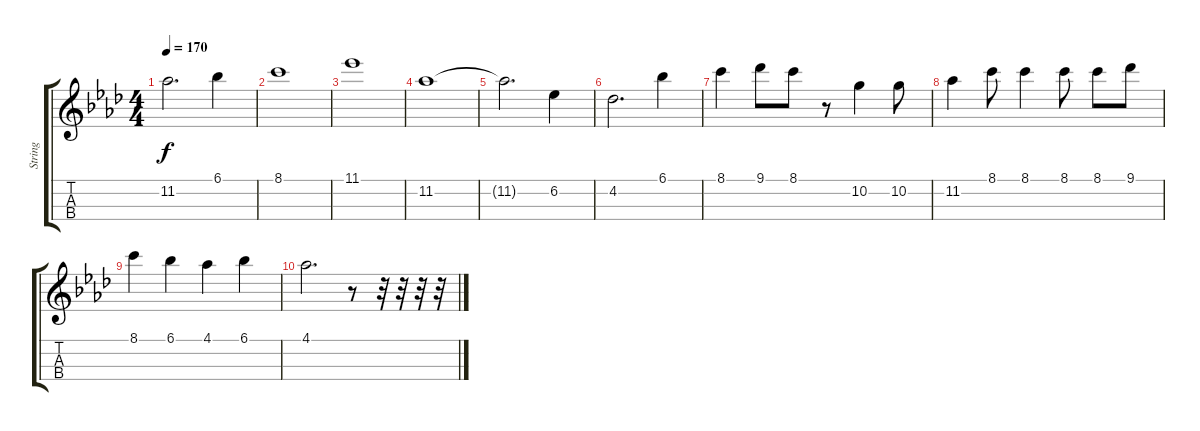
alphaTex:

\track ("String" "String") {instrument stringensemble1}
\staff {score tabs}
\tuning (E5 A4 D4 G3) {hide}
\ts (4 4)
\tempo 170
\clef g2
\ks ab
11.2{t}.2{d dy f} 6.1.4 |
8.1.1 |
11.1.1 |
11.2.1 |
11.2{t}.2{d} 6.2.4 |
4.2.2{d} 6.1.4 |
8.1.4 9.1.8 8.1.8 r.8 10.2.4 10.2.8 |
11.2.4 8.1.8 8.1.4 8.1.8 8.1.8 9.1.8 |
8.1.4 6.1.4 4.1.4 6.1.4 |
4.1.2{d} r.8 r.32 r.32 r.32 r.32
